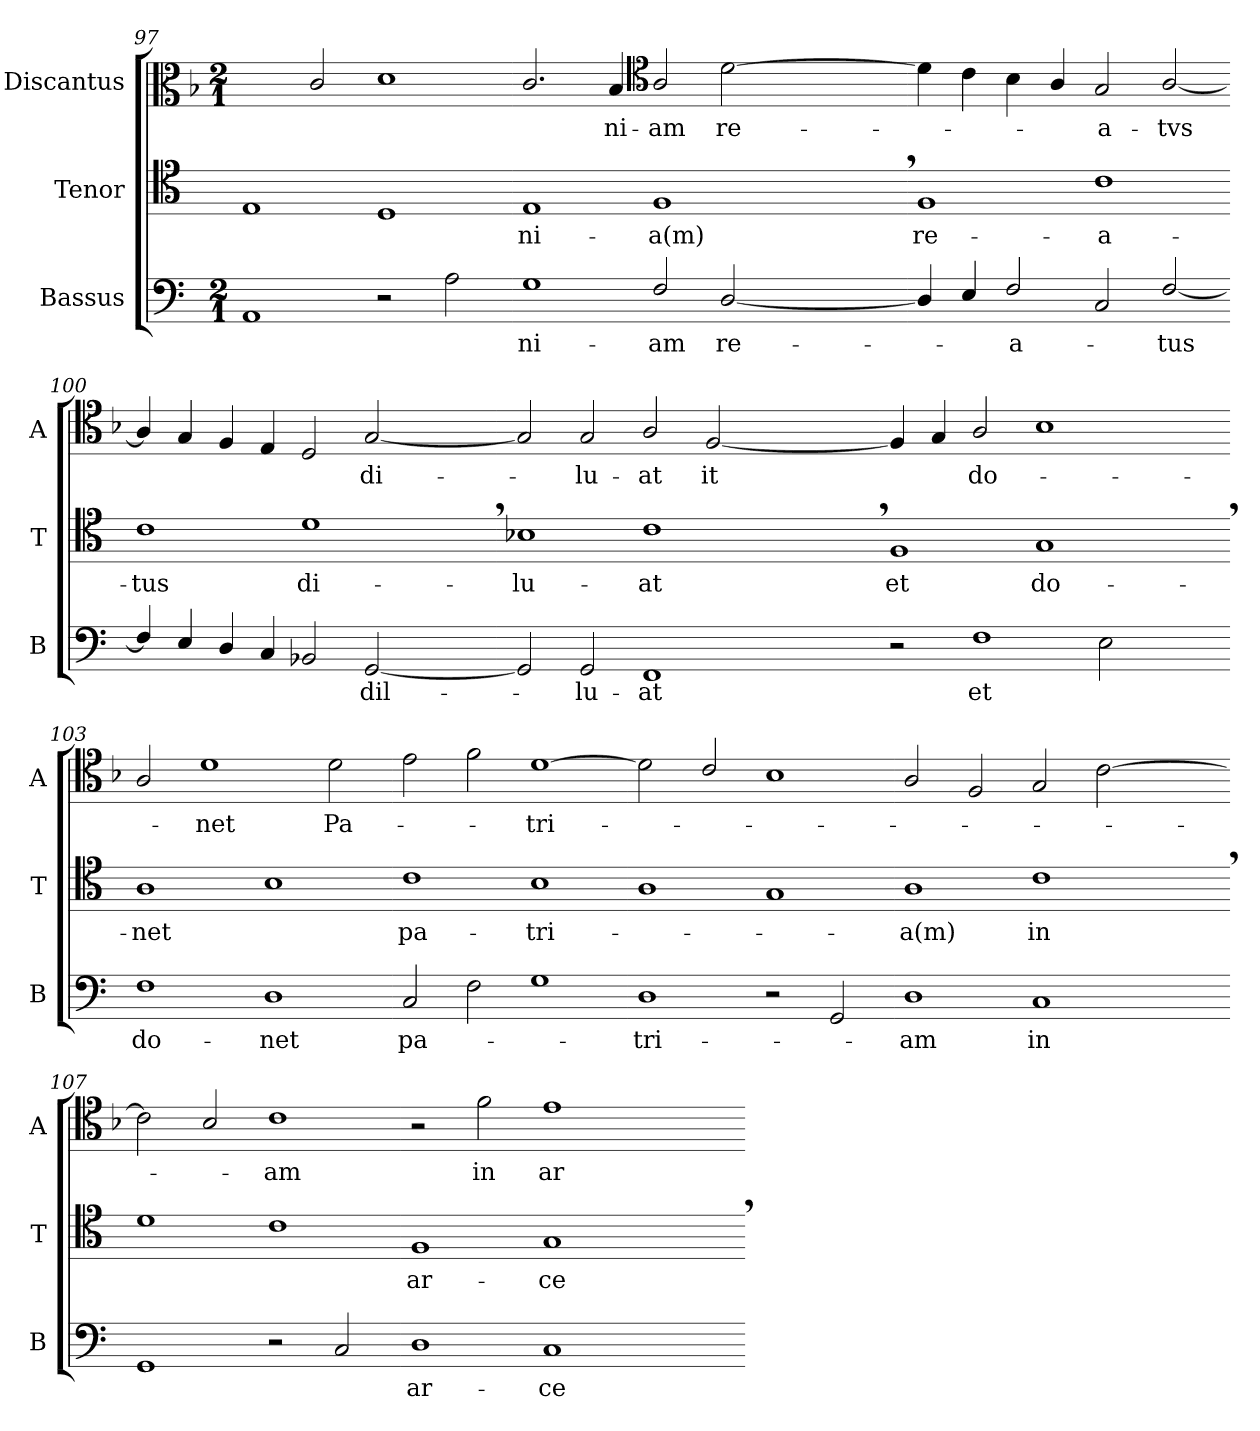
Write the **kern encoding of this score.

**kern	**text	**kern	**text	**kern	**text
*part3	*part3	*part2	*part2	*part1	*part1
*staff3	*staff3	*staff2	*staff2	*staff1	*staff1
*I"Bassus	*	*I"Tenor	*	*I"Discantus	*
*I'B	*	*I'T	*	*I'A	*
*clefF4	*	*clefC4	*	*clefC3	*
*	*	*	*	*k[b-]	*
*	*	*	*	*F:	*
*M2/1	*	*	*	*M2/1	*
=97	=97	=97	=97	=97	=97
1AA	.	1E	.	2ryy	.
.	.	.	.	2c/	.
2r	.	1D	.	1d	.
2A\	.	.	.	.	.
=98-	=98-	=98-	=98-	=98-	=98-
1G	-ni-	1E	-ni-	2.c/	.
.	.	.	.	4B-/	-ni-
*	*	*	*	*clefC4	*
2F/	-am	1F,<	-a(m)	2A/	-am
[2D/	re-	.	.	[2d\	re-
=99-	=99-	=99-	=99-	=99-	=99-
4D/]	.	1F	re-	4d\]	.
4E/	.	.	.	4c\	.
2F/	-a-	.	.	4B-\	.
.	.	.	.	4A/	.
2C/	.	1c	-a-	2G/	-a-
[2F/	-tus	.	.	[2A/	-tvs
=100-	=100-	=100-	=100-	=100-	=100-
4F/]	.	1c,<	-tus	4A/]	.
4E/	.	.	.	4G/	.
4D/	.	.	.	4F/	.
4C/	.	.	.	4E/	.
2BB-X/	.	1d	di-	2D/	.
[2GG/	dil-	.	.	[2G/	di-
=101-	=101-	=101-	=101-	=101-	=101-
2GG/]	.	1B-	-lu-	2G/]	.
2GG/	-lu-	.	.	2G/	-lu-
1FF	-at	1c,<	-at	2A/	-at
.	.	.	.	[2F/	it
=102-	=102-	=102-	=102-	=102-	=102-
2r	.	1F,<	et	4F/]	.
.	.	.	.	4G/	.
1F	et	.	.	2A/	do-
.	.	1G	do-	1B-	.
2E\	.	.	.	.	.
=103-	=103-	=103-	=103-	=103-	=103-
1F	do-	1A	-net	2A/	.
.	.	.	.	1d	-net
1D	-net	1B-	.	.	.
.	.	.	.	2d\	Pa-
=104-	=104-	=104-	=104-	=104-	=104-
2C/	pa-	1c	pa-	2e\	.
2F\	.	.	.	2f\	.
1G	.	1B-	-tri-	[1d	-tri-
=105-	=105-	=105-	=105-	=105-	=105-
1D	-tri-	1A	.	2d]	.
.	.	.	.	2c/	.
2r	.	1G	.	1B-	.
2GG/	.	.	.	.	.
=106-	=106-	=106-	=106-	=106-	=106-
1D	-am	1A,<	-a(m)	2A/	.
.	.	.	.	2F/	.
1C	in	1c	in	2G/	.
.	.	.	.	[2c\	.
=107-	=107-	=107-	=107-	=107-	=107-
1GG	.	1d	.	2c\]	.
.	.	.	.	2B-/	.
2r	.	1c	.	1c	-am
2C/	.	.	.	.	.
=108-	=108-	=108-	=108-	=108-	=108-
1D	ar-	1F	ar-	2r	.
.	.	.	.	2f\	in
1C	-ce	1G,<	-ce	1e	ar-
=-	=-	=-	=-	=-	=-
*-	*-	*-	*-	*-	*-
